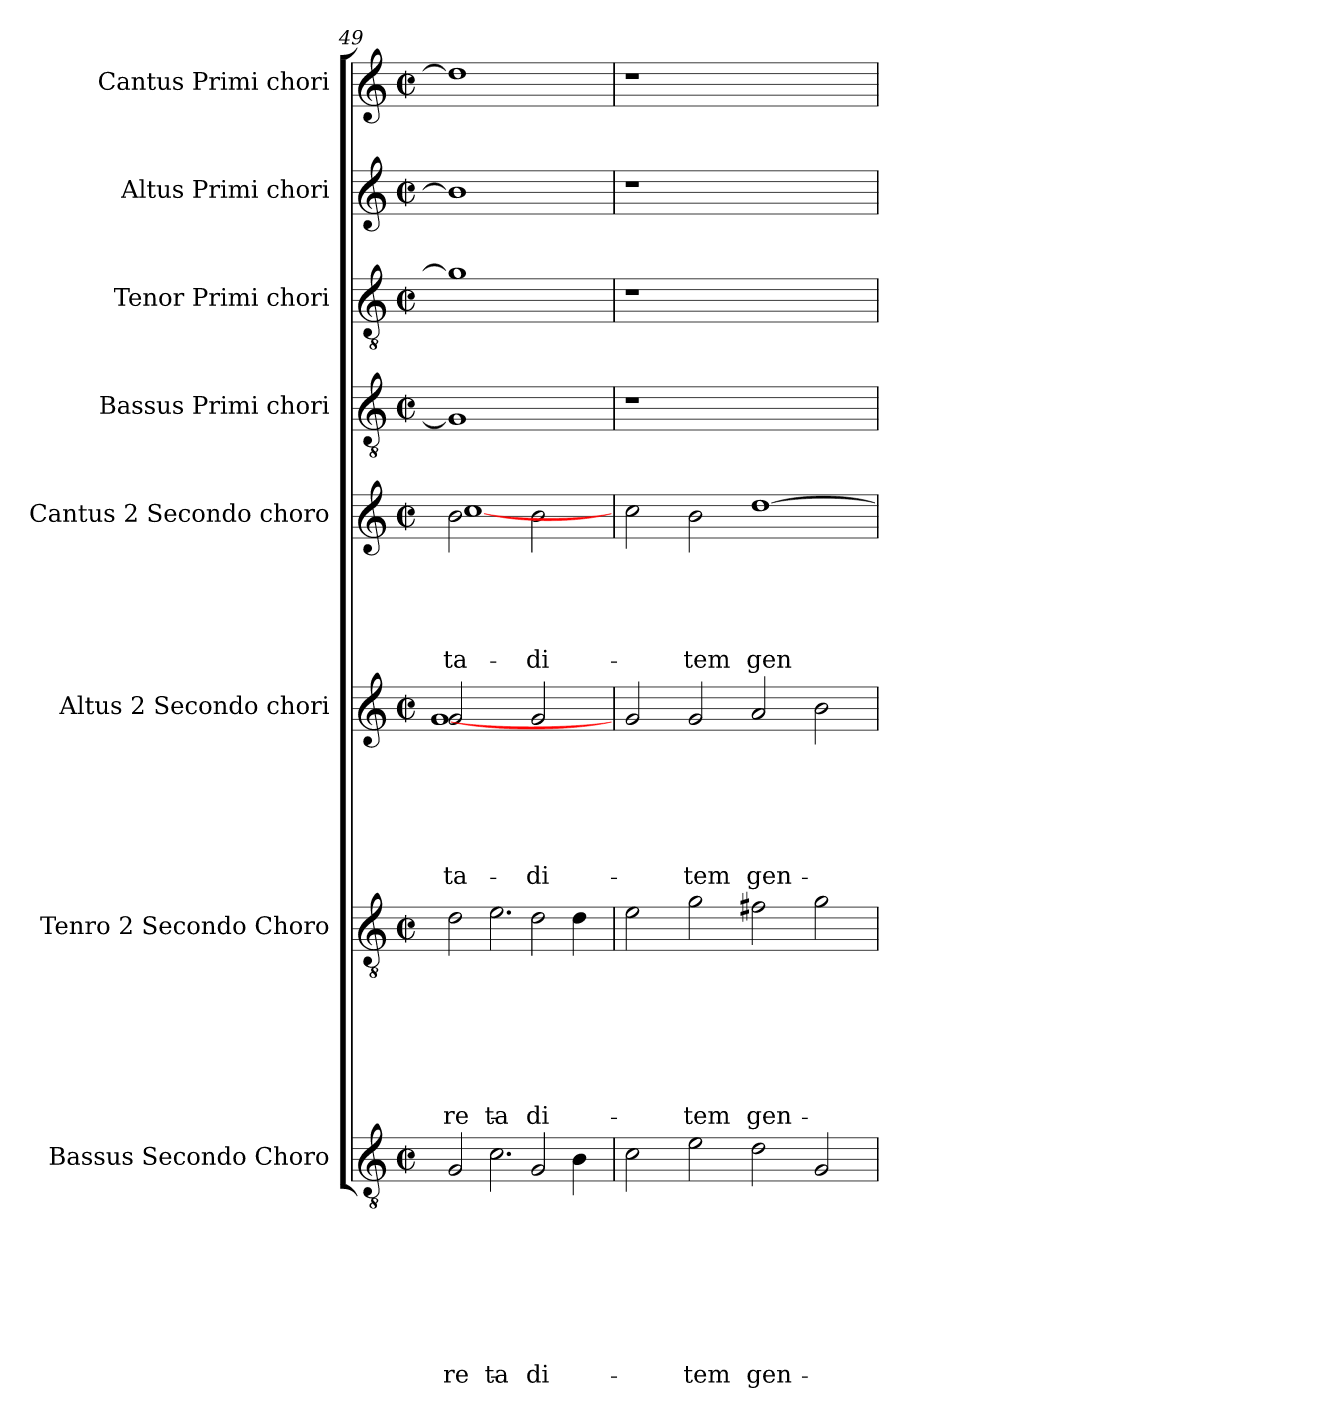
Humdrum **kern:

**kern	**text	**text	**text	**text	**text	**text	**text	**text	**kern	**text	**text	**text	**text	**text	**text	**text	**kern	**text	**text	**text	**text	**text	**text	**kern	**text	**text	**text	**text	**text	**kern	**text	**kern	**text	**kern	**text	**kern
*part8	*part8	*part8	*part8	*part8	*part8	*part8	*part8	*part8	*part7	*part7	*part7	*part7	*part7	*part7	*part7	*part7	*part6	*part6	*part6	*part6	*part6	*part6	*part6	*part5	*part5	*part5	*part5	*part5	*part5	*part4	*part4	*part3	*part3	*part2	*part2	*part1
*staff8	*staff8	*staff8	*staff8	*staff8	*staff8	*staff8	*staff8	*staff8	*staff7	*staff7	*staff7	*staff7	*staff7	*staff7	*staff7	*staff7	*staff6	*staff6	*staff6	*staff6	*staff6	*staff6	*staff6	*staff5	*staff5	*staff5	*staff5	*staff5	*staff5	*staff4	*staff4	*staff3	*staff3	*staff2	*staff2	*staff1
*I"Bassus Secondo Choro	*	*	*	*	*	*	*	*	*I"Tenro 2 Secondo Choro	*	*	*	*	*	*	*	*I"Altus 2 Secondo chori	*	*	*	*	*	*	*I"Cantus 2 Secondo choro	*	*	*	*	*	*I"Bassus Primi chori	*	*I"Tenor Primi chori	*	*I"Altus Primi chori	*	*I"Cantus Primi chori
*I'Ch	*	*	*	*	*	*	*	*	*I'Ch	*	*	*	*	*	*	*	*I'Ch	*	*	*	*	*	*	*I'Ch	*	*	*	*	*	*I'Ch	*	*I'Ch	*	*I'Ch	*	*I'Ch
*clefGv2	*	*	*	*	*	*	*	*	*clefGv2	*	*	*	*	*	*	*	*clefG2	*	*	*	*	*	*	*clefG2	*	*	*	*	*	*clefGv2	*	*clefGv2	*	*clefG2	*	*clefG2
*k[]	*	*	*	*	*	*	*	*	*k[]	*	*	*	*	*	*	*	*k[]	*	*	*	*	*	*	*k[]	*	*	*	*	*	*k[]	*	*k[]	*	*k[]	*	*k[]
*C:	*	*	*	*	*	*	*	*	*C:	*	*	*	*	*	*	*	*C:	*	*	*	*	*	*	*C:	*	*	*	*	*	*C:	*	*C:	*	*C:	*	*C:
*M2/2	*	*	*	*	*	*	*	*	*M2/2	*	*	*	*	*	*	*	*M2/2	*	*	*	*	*	*	*M2/2	*	*	*	*	*	*M2/2	*	*M2/2	*	*M2/2	*	*M2/2
*met(c|)	*	*	*	*	*	*	*	*	*met(c|)	*	*	*	*	*	*	*	*met(c|)	*	*	*	*	*	*	*met(c|)	*	*	*	*	*	*met(c|)	*	*met(c|)	*	*met(c|)	*	*met(c|)
=49	=49	=49	=49	=49	=49	=49	=49	=49	=49	=49	=49	=49	=49	=49	=49	=49	=49	=49	=49	=49	=49	=49	=49	=49	=49	=49	=49	=49	=49	=49	=49	=49	=49	=49	=49	=49
!	!	!	!	!	!	!	!	!LO:LY:b	!	!	!	!	!	!	!	!LO:LY:b	!	!	!	!	!	!	!LO:LY:b	!	!	!	!	!	!	!	!	!	!	!	!	!
*^	*	*	*	*	*	*	*	*	*^	*	*	*	*	*	*	*	*^	*	*	*	*	*	*	*	*	*	*	*	*	*	*	*	*	*	*	*
*	*^	*	*	*	*	*	*	*	*	*	*^	*	*	*	*	*	*	*	*	*	*	*	*	*	*	*	*	*	*	*	*	*	*	*	*	*	*	*	*
!	!	!	!	!	!	!	!	!	!	!	!	!	!	!	!	!	!	!	!	!	!	!	!	!	!	!	!	!LO:LY:b	!	!	!	!	!	!LO:LY:b	!	!	!	!	!	!	!
*	*	*	*	*	*	*	*	*	*	*	*	*	*	*	*	*	*	*	*	*	*	*	*	*	*	*	*	*	*^	*	*	*	*	*	*	*	*	*	*	*	*
!	!	!	!	!	!	!	!	!	!	!	!	!	!	!	!	!	!	!	!	!	!	!	!	!	!	!	!	!	!	!	!	!	!	!	!LO:LY:b	!	!	!	!	!	!	!
2G/	4ryy	2.ryy	.	.	.	.	.	.	.	-re-	2d\	4ryy	2.ryy	.	.	.	.	.	.	-re-	2g/	[<1g	.	.	.	.	.	-ta-	2b\	[>1cc	.	.	.	.	-ta-	1G]	.	1g]	.	1b]	.	1dd]
!	!	!	!	!	!	!	!	!	!	!LO:LY:b	!	!	!	!	!	!	!	!	!	!LO:LY:b	!	!	!	!	!	!	!	!	!	!	!	!	!	!	!	!	!	!	!	!	!	!
.	2.c\	.	.	.	.	.	.	.	.	-ta-	.	2.e\	.	.	.	.	.	.	.	-ta-	.	.	.	.	.	.	.	.	.	.	.	.	.	.	.	.	.	.	.	.	.	.
!	!	!	!	!	!	!	!	!	!	!LO:LY:b	!	!	!	!	!	!	!	!	!	!LO:LY:b	!	!	!	!	!	!	!	!LO:LY:b	!	!	!	!	!	!	!LO:LY:b	!	!	!	!	!	!	!
2G/	.	.	.	.	.	.	.	.	.	-di-	2d\	.	.	.	.	.	.	.	.	-di-	2g/	.	.	.	.	.	.	-di-	2b\	.	.	.	.	.	-di-	.	.	.	.	.	.	.
.	.	4B\	.	.	.	.	.	.	.	.	.	.	4d\	.	.	.	.	.	.	.	.	.	.	.	.	.	.	.	.	.	.	.	.	.	.	.	.	.	.	.	.	.
*v	*v	*v	*	*	*	*	*	*	*	*	*	*	*	*	*	*	*	*	*	*	*v	*v	*	*	*	*	*	*	*v	*v	*	*	*	*	*	*	*	*	*	*	*	*
*	*	*	*	*	*	*	*	*	*v	*v	*v	*	*	*	*	*	*	*	*	*	*	*	*	*	*	*	*	*	*	*	*	*	*	*	*	*	*	*
=50	=50	=50	=50	=50	=50	=50	=50	=50	=50	=50	=50	=50	=50	=50	=50	=50	=50	=50	=50	=50	=50	=50	=50	=50	=50	=50	=50	=50	=50	=50	=50	=50	=50	=50	=50	=50
2c\	.	.	.	.	.	.	.	.	2e\	.	.	.	.	.	.	.	2g/	.	.	.	.	.	.	2cc\	.	.	.	.	.	1r	.	1r	.	1r	.	1r
!	!	!	!	!	!	!	!	!LO:LY:b	!	!	!	!	!	!	!	!LO:LY:b	!	!	!	!	!	!	!LO:LY:b	!	!	!	!	!	!LO:LY:b	!	!	!	!	!	!	!
2e\	.	.	.	.	.	.	.	-tem	2g\	.	.	.	.	.	.	-tem	2g/	.	.	.	.	.	-tem	2b\	.	.	.	.	-tem	.	.	.	.	.	.	.
!	!	!	!	!	!	!	!	!LO:LY:b	!	!	!	!	!	!	!	!LO:LY:b	!	!	!	!	!	!	!LO:LY:b	!	!	!	!	!	!LO:LY:b	!	!	!	!	!	!	!
2d\	.	.	.	.	.	.	.	gen-	2f#X\	.	.	.	.	.	.	gen-	2a/	.	.	.	.	.	gen-	[<1dd	.	.	.	.	gen-	1ryy	.	1ryy	.	1ryy	.	1ryy
2G/	.	.	.	.	.	.	.	.	2g\	.	.	.	.	.	.	.	2b\	.	.	.	.	.	.	.	.	.	.	.	.	.	.	.	.	.	.	.
=	=	=	=	=	=	=	=	=	=	=	=	=	=	=	=	=	=	=	=	=	=	=	=	=	=	=	=	=	=	=	=	=	=	=	=	=
*-	*-	*-	*-	*-	*-	*-	*-	*-	*-	*-	*-	*-	*-	*-	*-	*-	*-	*-	*-	*-	*-	*-	*-	*-	*-	*-	*-	*-	*-	*-	*-	*-	*-	*-	*-	*-
